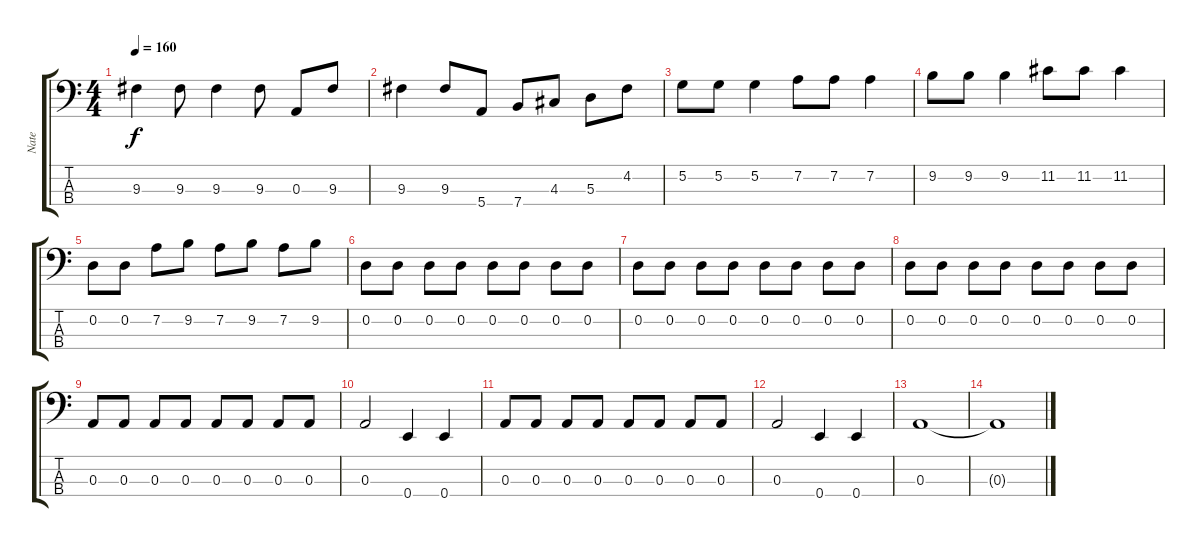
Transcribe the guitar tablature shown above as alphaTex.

\track ("Nate" "Nate") {instrument electricbasspick}
\staff {score tabs}
\tuning (G2 D2 A1 E1) {hide}
\ts (4 4)
\tempo 160
\clef f4
\ks c
9.3.4{dy f} 9.3.8 9.3.4 9.3.8 0.3.8 9.3.8 |
9.3.4 9.3.8 5.4.8 7.4.8 4.3.8 5.3.8 4.2.8 |
5.2.8 5.2.8 5.2.4 7.2.8 7.2.8 7.2.4 |
9.2.8 9.2.8 9.2.4 11.2.8 11.2.8 11.2.4 |
0.2.8 0.2.8 7.2.8 9.2.8 7.2.8 9.2.8 7.2.8 9.2.8 |
0.2.8 0.2.8 0.2.8 0.2.8 0.2.8 0.2.8 0.2.8 0.2.8 |
0.2.8 0.2.8 0.2.8 0.2.8 0.2.8 0.2.8 0.2.8 0.2.8 |
0.2.8 0.2.8 0.2.8 0.2.8 0.2.8 0.2.8 0.2.8 0.2.8 |
0.3.8 0.3.8 0.3.8 0.3.8 0.3.8 0.3.8 0.3.8 0.3.8 |
0.3.2 0.4.4 0.4.4 |
0.3.8 0.3.8 0.3.8 0.3.8 0.3.8 0.3.8 0.3.8 0.3.8 |
0.3.2 0.4.4 0.4.4 |
0.3.1 |
0.3{t}.1
